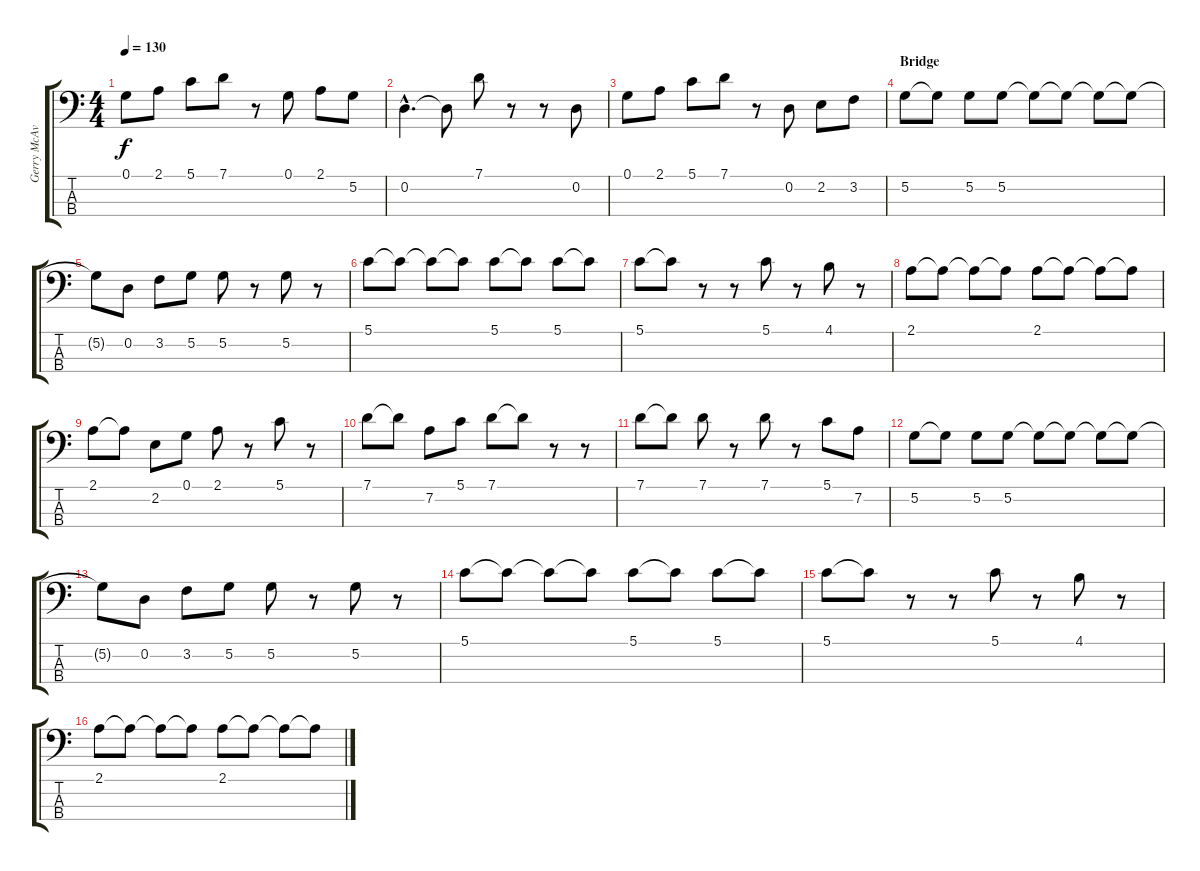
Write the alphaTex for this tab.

\track ("Gerry McAvoy" "Gerry McAv") {instrument electricbasspick}
\staff {score tabs}
\tuning (G2 D2 A1 E1) {hide}
\ts (4 4)
\tempo 130
\clef f4
\ks c
0.1.8{dy f} 2.1.8 5.1.8 7.1.8 r.8 0.1.8 2.1.8 5.2.8 |
0.2{hac}.4{d} 0.2{t}.8 7.1.8 r.8 r.8 0.2.8 |
0.1.8 2.1.8 5.1.8 7.1.8 r.8 0.2.8 2.2.8 3.2.8 |
\section ("" "Bridge")
5.2.8 5.2{t}.8 5.2.8 5.2.8 5.2{t}.8 5.2{t}.8 5.2{t}.8 5.2{t}.8 |
5.2{t}.8 0.2.8 3.2.8 5.2.8 5.2.8 r.8 5.2.8 r.8 |
5.1.8 5.1{t}.8 5.1{t}.8 5.1{t}.8 5.1.8 5.1{t}.8 5.1.8 5.1{t}.8 |
5.1.8 5.1{t}.8 r.8 r.8 5.1.8 r.8 4.1.8 r.8 |
2.1.8 2.1{t}.8 2.1{t}.8 2.1{t}.8 2.1.8 2.1{t}.8 2.1{t}.8 2.1{t}.8 |
2.1.8 2.1{t}.8 2.2.8 0.1.8 2.1.8 r.8 5.1.8 r.8 |
7.1.8 7.1{t}.8 7.2.8 5.1.8 7.1.8 7.1{t}.8 r.8 r.8 |
7.1.8 7.1{t}.8 7.1.8 r.8 7.1.8 r.8 5.1.8 7.2.8 |
5.2.8 5.2{t}.8 5.2.8 5.2.8 5.2{t}.8 5.2{t}.8 5.2{t}.8 5.2{t}.8 |
5.2{t}.8 0.2.8 3.2.8 5.2.8 5.2.8 r.8 5.2.8 r.8 |
5.1.8 5.1{t}.8 5.1{t}.8 5.1{t}.8 5.1.8 5.1{t}.8 5.1.8 5.1{t}.8 |
5.1.8 5.1{t}.8 r.8 r.8 5.1.8 r.8 4.1.8 r.8 |
2.1.8 2.1{t}.8 2.1{t}.8 2.1{t}.8 2.1.8 2.1{t}.8 2.1{t}.8 2.1{t}.8
